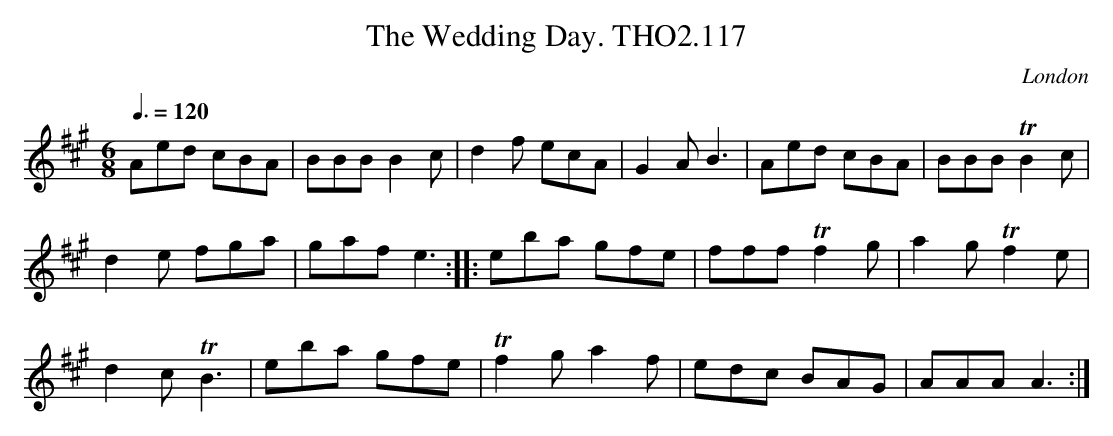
X:1
T:Wedding Day. THO2.117, The
O:London
M:6/8
L:1/8
Q:3/8=120
K:A
Aed cBA|BBB B2c|d2f ecA|G2A B3|Aed cBA|BBB TB2c|
d2e fga|gaf e3::eba gfe|fff Tf2g|a2g Tf2e|
d2c TB3|eba gfe|Tf2g a2f|edc BAG|AAA A3:|
